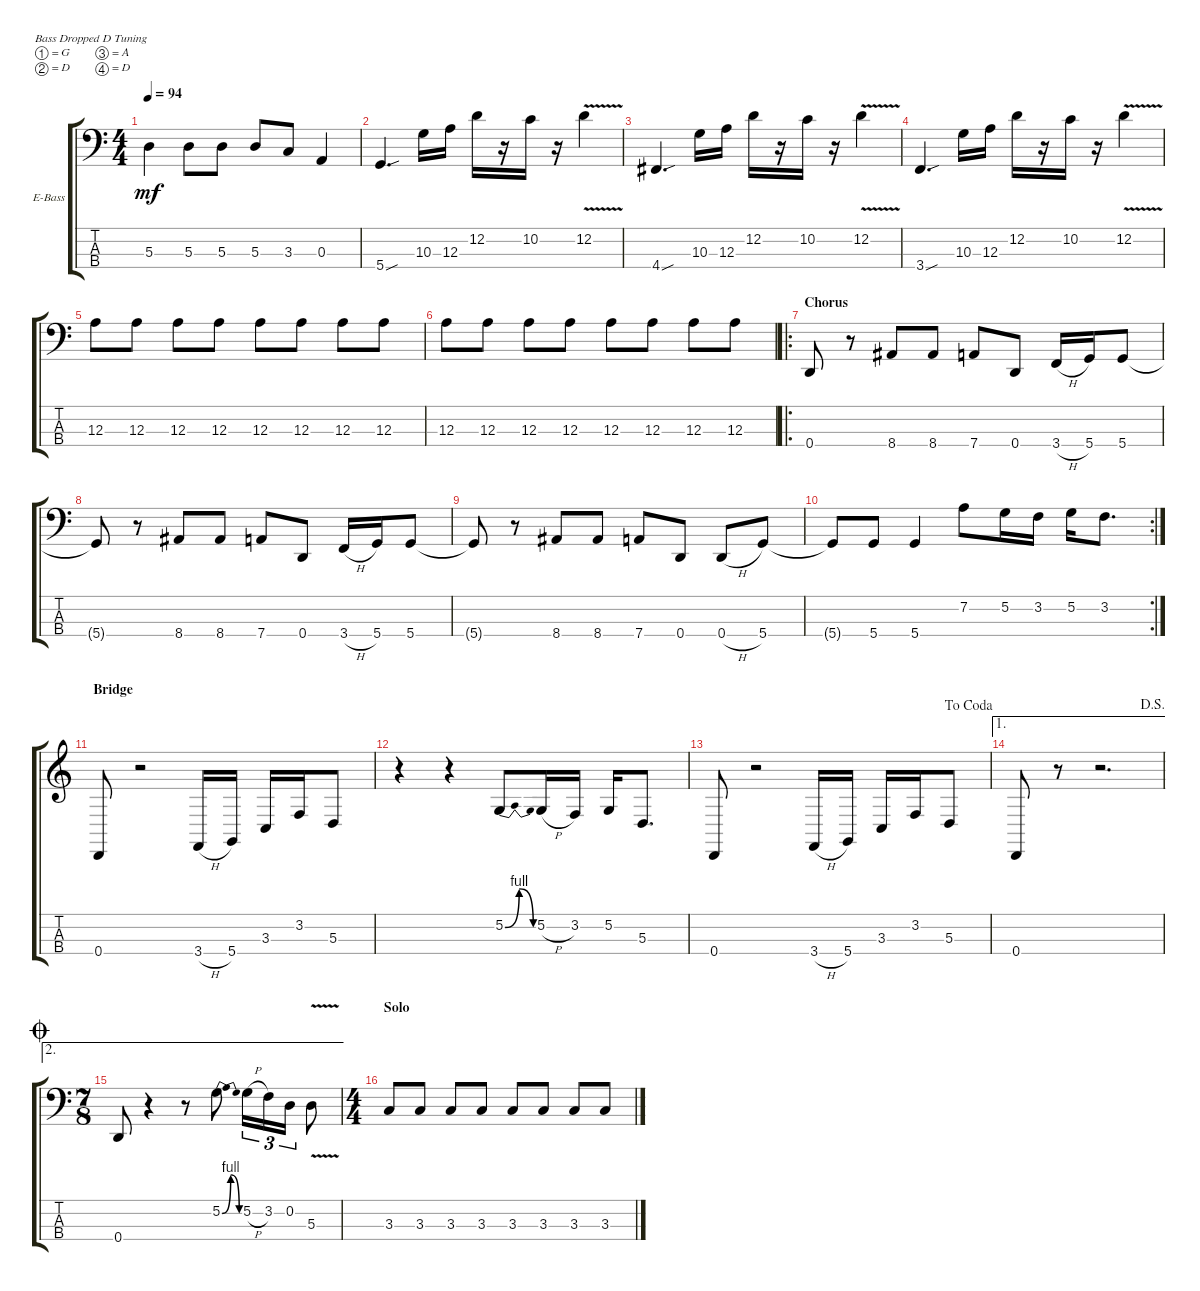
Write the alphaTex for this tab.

\defaultSystemsLayout 4
\bracketExtendMode groupsimilarinstruments
\firstSystemTrackNameOrientation horizontal
\otherSystemsTrackNameOrientation horizontal
\track ("Electric Bass" "E-Bass") {instrument electricbassfinger}
\staff {score tabs}
\tuning (G2 D2 A1 D1)
\ts (4 4)
\tempo 94
\clef f4
\scale
0.333333
\ks c
5.3.4{dy mf} 5.3.8 5.3.8 5.3.8 3.3.8 0.3.4 |
\scale
0.333333 5.4{sou}.4{d} 10.3.16 12.3.16 12.2.16 r.16 10.2.16 r.16 12.2{v}.4 |
\scale
0.333333 4.4{sou}.4{d} 10.3.16 12.3.16 12.2.16 r.16 10.2.16 r.16 12.2{v}.4 |
\scale
0.333333 3.4{sou}.4{d} 10.3.16 12.3.16 12.2.16 r.16 10.2.16 r.16 12.2{v}.4 |
\scale
0.333333 12.3.8 12.3.8 12.3.8 12.3.8 12.3.8 12.3.8 12.3.8 12.3.8 |
\scale
0.313131 12.3.8 12.3.8 12.3.8 12.3.8 12.3.8 12.3.8 12.3.8 12.3.8 |
\ro
\section ("" "Chorus")
\scale
0.373737 0.4.8 r.8 8.4.8 8.4.8 7.4.8 0.4.8 3.4{h}.16 5.4.16 5.4.8 |
\scale
0.313131 5.4{t}.8 r.8 8.4.8 8.4.8 7.4.8 0.4.8 3.4{h}.16 5.4.16 5.4.8 |
\scale
0.322917 5.4{t}.8 r.8 8.4.8 8.4.8 7.4.8 0.4.8 0.4{h}.8 5.4.8 |
\rc 2
\scale
0.354167 5.4{t}.8 5.4.8 5.4.4 7.2.8 5.2.16 3.2.16 5.2.16 3.2.8{d} |
\section ("" "Bridge")
\clef g2
\scale
0.322917 0.4.8 r.2 3.4{h}.16 5.4.16 3.3.16 3.2.16 5.3.8 |
\scale
0.333333 r.4 r.4 5.2{be (bendrelease 0 0 10.2 4 20.4 4 30 0)}.8 5.2{h}.16 3.2.16 5.2.16 5.3.8{d} |
\jump dacoda
\scale
0.333333 0.4.8 r.2 3.4{h}.16 5.4.16 3.3.16 3.2.16 5.3.8 |
\ae 1
\jump dalsegno
\scale
0.333333 0.4.8 r.8 r.2{d} |
\ae 2
\ts (7 8)
\jump coda
\clef f4
\scale
0.39527 0.4.8 r.4 r.8 5.2{be (bendrelease 0 0 10.2 4 20.4 4 30 0)}.8 5.2{h}.16{tu (3 2)} 3.2.16{tu (3 2)} 0.2.16{tu (3 2)} 5.3{v}.8 |
\ts (4 4)
\section ("" "Solo")
\scale
0.345214 3.3.8 3.3.8 3.3.8 3.3.8 3.3.8 3.3.8 3.3.8 3.3.8
